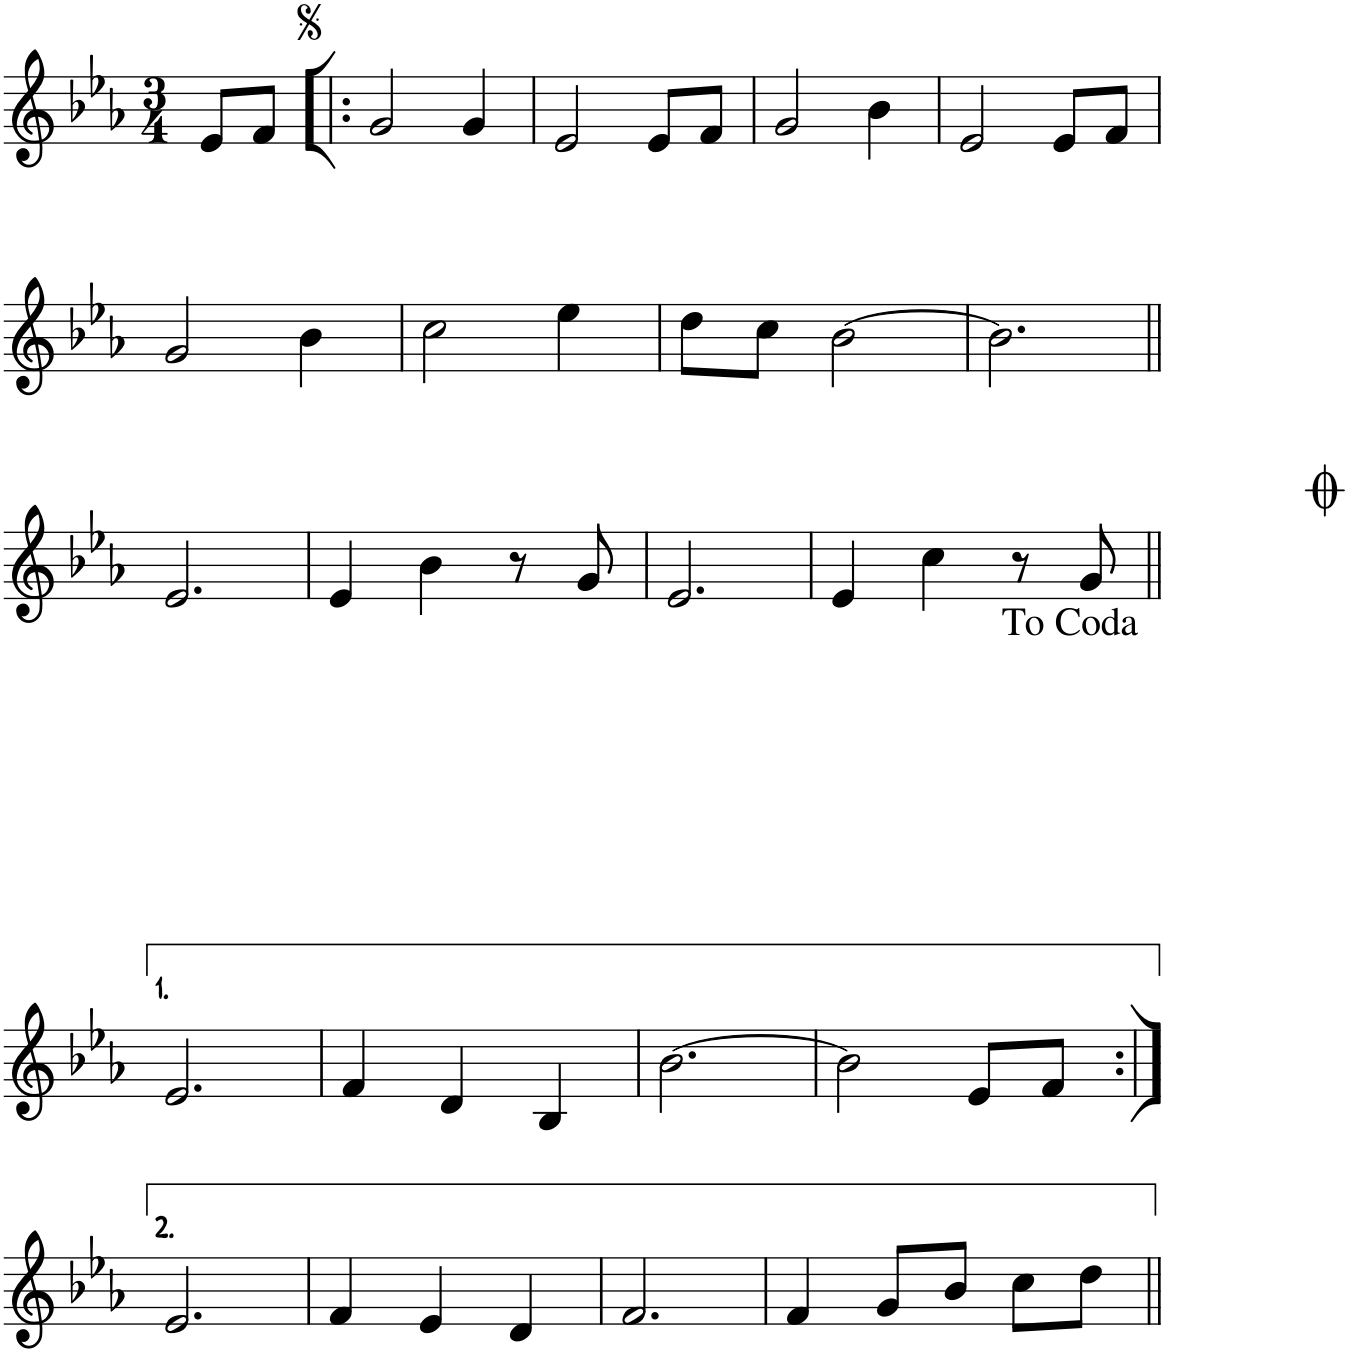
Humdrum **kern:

**kern
*part1
*staff1
*I"Piano
*I'Pno
*clefG2
*k[b-e-a-]
*M3/4
=1
8e-/L
8f/J
=2!|:
2g/
4g/
=3
2e-/
8e-/L
8f/J
=4
2g/
4b-\
=5
2e-/
8e-/L
8f/J
!!LO:LB:g=z
=6
2g/
4b-\
=7
2cc\
4ee-\
=8
8dd\L
8cc\J
[2b-\
=9
2.b-\]
!!LO:LB:g=z
=10||
2.e-/
=11
4e-/
4b-\
8r
8g/
=12
2.e-/
=13
4e-/
4cc\
8r
8g/
!!LO:LB:g=z
=14||
2.e-/
=15
4f/
4d/
4B-/
=16
[2.b-\
=17
2b-\]
8e-/L
8f/J
!!LO:LB:g=z
=18:|!
2.e-/
=19
4f/
4e-/
4d/
=20
2.f/
=21
4f/
8g/L
8b-/J
8cc\L
8dd\J
=||
*-
